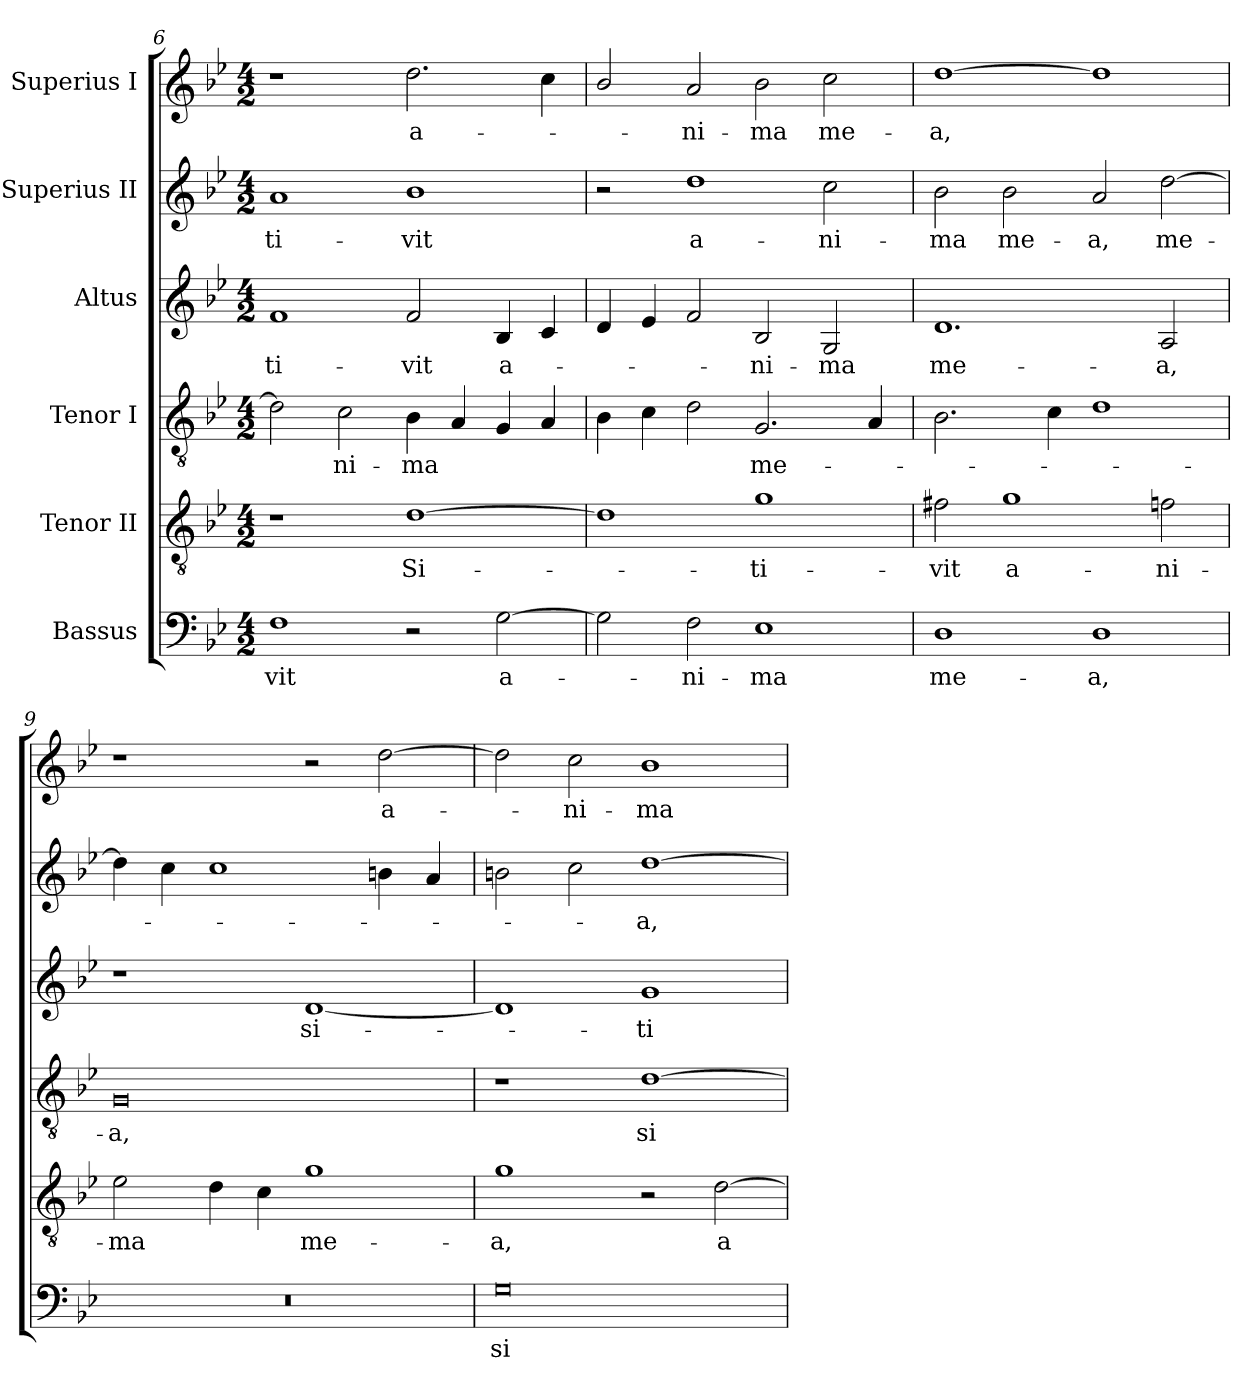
**kern	**text	**kern	**text	**kern	**text	**kern	**text	**kern	**text	**kern	**text
*part6	*part6	*part5	*part5	*part4	*part4	*part3	*part3	*part2	*part2	*part1	*part1
*staff6	*staff6	*staff5	*staff5	*staff4	*staff4	*staff3	*staff3	*staff2	*staff2	*staff1	*staff1
*I"Bassus	*	*I"Tenor II	*	*I"Tenor I	*	*I"Altus	*	*I"Superius II	*	*I"Superius I	*
*clefF4	*	*clefGv2	*	*clefGv2	*	*clefG2	*	*clefG2	*	*clefG2	*
*k[b-e-]	*	*k[b-e-]	*	*k[b-e-]	*	*k[b-e-]	*	*k[b-e-]	*	*k[b-e-]	*
*B-:	*	*B-:	*	*B-:	*	*B-:	*	*B-:	*	*B-:	*
*M4/2	*	*M4/2	*	*M4/2	*	*M4/2	*	*M4/2	*	*M4/2	*
=6	=6	=6	=6	=6	=6	=6	=6	=6	=6	=6	=6
!	!LO:LY:b:color=#000000	!	!	!	!	!	!	!	!	!	!
!	!	!	!	!	!	!	!LO:LY:b:color=#000000	!	!	!	!
!	!	!	!	!	!	!	!	!	!LO:LY:b:color=#000000	!	!
1Fi	-vit	1r	.	2di\]	.	1fi	-ti-	1ai	-ti-	1r	.
!	!	!	!	!	!LO:LY:b:color=#000000	!	!	!	!	!	!
.	.	.	.	2ci\	-ni-	.	.	.	.	.	.
!	!	!	!LO:LY:b:color=#000000	!	!	!	!	!	!	!	!
!	!	!	!	!	!LO:LY:b:color=#000000	!	!	!	!	!	!
!	!	!	!	!	!	!	!LO:LY:b:color=#000000	!	!	!	!
!	!	!	!	!	!	!	!	!	!LO:LY:b:color=#000000	!	!
!	!	!	!	!	!	!	!	!	!	!	!LO:LY:b:color=#000000
2r	.	[<1di	Si-	4B-i\	-ma	2fi/	-vit	1b-i	-vit	2.ddi\	a-
.	.	.	.	4Ai/	.	.	.	.	.	.	.
!	!LO:LY:b:color=#000000	!	!	!	!	!	!	!	!	!	!
!	!	!	!	!	!	!	!LO:LY:b:color=#000000	!	!	!	!
[>2Gi\	a-	.	.	4Gi/	.	4B-i/	a-	.	.	.	.
.	.	.	.	4Ai/	.	4ci/	.	.	.	4cci\	.
=7	=7	=7	=7	=7	=7	=7	=7	=7	=7	=7	=7
2Gi\]	.	1di]	.	4B-i\	.	4di/	.	2r	.	2b-i/	.
.	.	.	.	4ci\	.	4e-i/	.	.	.	.	.
!	!LO:LY:b:color=#000000	!	!	!	!	!	!	!	!	!	!
!	!	!	!	!	!	!	!	!	!LO:LY:b:color=#000000	!	!
!	!	!	!	!	!	!	!	!	!	!	!LO:LY:b:color=#000000
2Fi\	-ni-	.	.	2di\	.	2fi/	.	1ddi	a-	2ai/	-ni-
!	!LO:LY:b:color=#000000	!	!	!	!	!	!	!	!	!	!
!	!	!	!LO:LY:b:color=#000000	!	!	!	!	!	!	!	!
!	!	!	!	!	!LO:LY:b:color=#000000	!	!	!	!	!	!
!	!	!	!	!	!	!	!LO:LY:b:color=#000000	!	!	!	!
!	!	!	!	!	!	!	!	!	!	!	!LO:LY:b:color=#000000
1E-i	-ma	1gi	-ti-	2.Gi/	me-	2B-i/	-ni-	.	.	2b-i\	-ma
!	!	!	!	!	!	!	!LO:LY:b:color=#000000	!	!	!	!
!	!	!	!	!	!	!	!	!	!LO:LY:b:color=#000000	!	!
!	!	!	!	!	!	!	!	!	!	!	!LO:LY:b:color=#000000
.	.	.	.	.	.	2Gi/	-ma	2cci\	-ni-	2cci\	me-
.	.	.	.	4Ai/	.	.	.	.	.	.	.
=8	=8	=8	=8	=8	=8	=8	=8	=8	=8	=8	=8
!	!LO:LY:b:color=#000000	!	!	!	!	!	!	!	!	!	!
!	!	!	!LO:LY:b:color=#000000	!	!	!	!	!	!	!	!
!	!	!	!	!	!	!	!LO:LY:b:color=#000000	!	!	!	!
!	!	!	!	!	!	!	!	!	!LO:LY:b:color=#000000	!	!
!	!	!	!	!	!	!	!	!	!	!	!LO:LY:b:color=#000000
1Di	me-	2f#Xi\	-vit	2.B-i\	.	1.di	me-	2b-i\	-ma	[<1ddi	-a,
!	!	!	!LO:LY:b:color=#000000	!	!	!	!	!	!	!	!
!	!	!	!	!	!	!	!	!	!LO:LY:b:color=#000000	!	!
.	.	1gi	a-	.	.	.	.	2b-i\	me-	.	.
.	.	.	.	4ci\	.	.	.	.	.	.	.
!	!LO:LY:b:color=#000000	!	!	!	!	!	!	!	!	!	!
!	!	!	!	!	!	!	!	!	!LO:LY:b:color=#000000	!	!
1Di	-a,	.	.	1di	.	.	.	2ai/	-a,	1ddi]	.
!	!	!	!LO:LY:b:color=#000000	!	!	!	!	!	!	!	!
!	!	!	!	!	!	!	!LO:LY:b:color=#000000	!	!	!	!
!	!	!	!	!	!	!	!	!	!LO:LY:b:color=#000000	!	!
.	.	2fi\	-ni-	.	.	2Ai/	-a,	[>2ddi\	me-	.	.
!!LO:PB:g=z
=9	=9	=9	=9	=9	=9	=9	=9	=9	=9	=9	=9
!LO:N:vis=1	!	!	!	!	!	!	!	!	!	!	!
!	!	!	!LO:LY:b:color=#000000	!	!	!	!	!	!	!	!
!	!	!	!	!	!LO:LY:b:color=#000000	!	!	!	!	!	!
0r	.	2e-i\	-ma	0Gi	-a,	1r	.	4ddi\]	.	1r	.
.	.	.	.	.	.	.	.	4cci\	.	.	.
.	.	4di\	.	.	.	.	.	1cci	.	.	.
.	.	4ci\	.	.	.	.	.	.	.	.	.
!	!	!	!LO:LY:b:color=#000000	!	!	!	!	!	!	!	!
!	!	!	!	!	!	!	!LO:LY:b:color=#000000	!	!	!	!
.	.	1gi	me-	.	.	[<1di	si-	.	.	2r	.
!	!	!	!	!	!	!	!	!	!	!	!LO:LY:b:color=#000000
.	.	.	.	.	.	.	.	4bni\	.	[>2ddi\	a-
.	.	.	.	.	.	.	.	4ai/	.	.	.
=10	=10	=10	=10	=10	=10	=10	=10	=10	=10	=10	=10
!	!LO:LY:b:color=#000000	!	!	!	!	!	!	!	!	!	!
!	!	!	!LO:LY:b:color=#000000	!	!	!	!	!	!	!	!
0Gi	si-	1gi	-a,	1r	.	1di]	.	2bni\	.	2ddi\]	.
!	!	!	!	!	!	!	!	!	!	!	!LO:LY:b:color=#000000
.	.	.	.	.	.	.	.	2cci\	.	2cci\	-ni-
!	!	!	!	!	!LO:LY:b:color=#000000	!	!	!	!	!	!
!	!	!	!	!	!	!	!LO:LY:b:color=#000000	!	!	!	!
!	!	!	!	!	!	!	!	!	!LO:LY:b:color=#000000	!	!
!	!	!	!	!	!	!	!	!	!	!	!LO:LY:b:color=#000000
.	.	2r	.	[<1di	si-	1gi	-ti-	[<1ddi	-a,	1b-i	-ma
!	!	!	!LO:LY:b:color=#000000	!	!	!	!	!	!	!	!
.	.	[>2di\	a-	.	.	.	.	.	.	.	.
=	=	=	=	=	=	=	=	=	=	=	=
*-	*-	*-	*-	*-	*-	*-	*-	*-	*-	*-	*-
